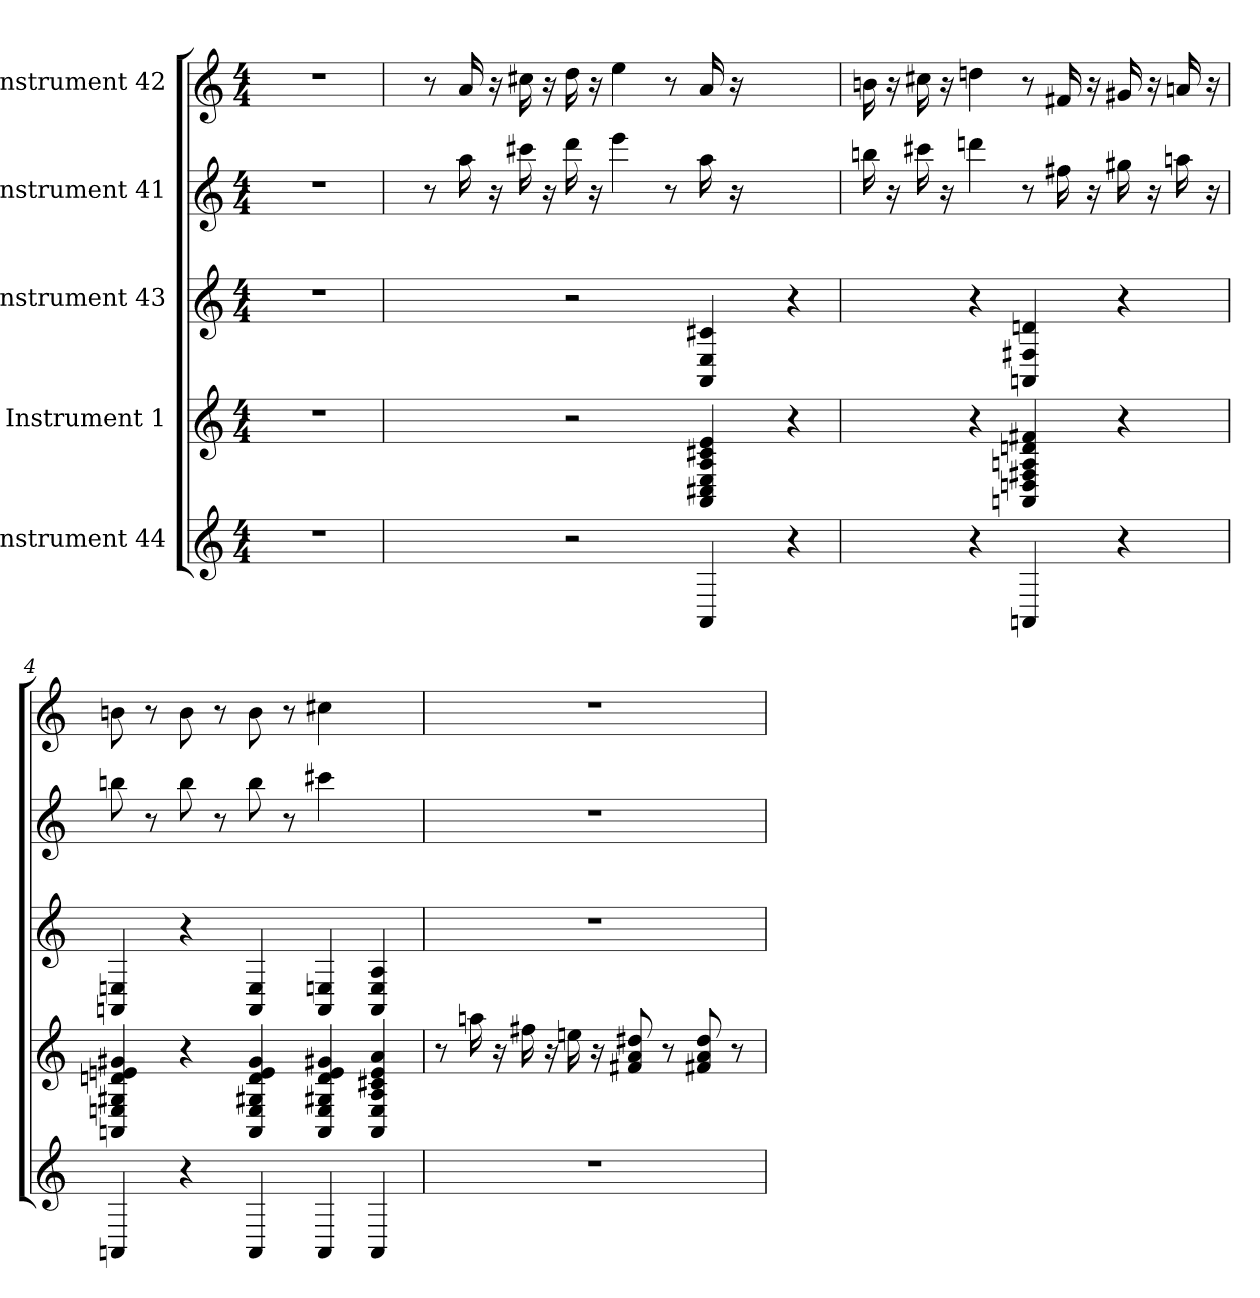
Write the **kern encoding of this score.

**kern	**kern	**kern	**kern	**kern
*part5	*part4	*part3	*part2	*part1
*staff5	*staff4	*staff3	*staff2	*staff1
*I"Instrument 44	*I"Instrument 1	*I"Instrument 43	*I"Instrument 41	*I"Instrument 42
*clefG2	*clefG2	*clefG2	*clefG2	*clefG2
*M4/4	*M4/4	*M4/4	*M4/4	*M4/4
=1	=1	=1	=1	=1
1r	1r	1r	1r	1r
=2	=2	=2	=2	=2
2ryy	2ryy	2ryy	8ryy	8ryy
.	.	.	8r	8r
.	.	.	16aa	16a
.	.	.	16r	16r
.	.	.	16ccc#X	16cc#X
.	.	.	16r	16r
2r	2r	2r	16ddd	16dd
.	.	.	16r	16r
.	.	.	4eee	4ee
.	.	.	8r	8r
4AA	4AA 4C#X 4E 4A 4c#X 4e	4AA 4E 4c#X	16aa	16a
.	.	.	16r	16r
.	.	.	4.ryy	4.ryy
4r	4r	4r	.	.
=3	=3	=3	=3	=3
4ryy	4ryy	4ryy	16bbn	16bn
.	.	.	16r	16r
.	.	.	16ccc#X	16cc#X
.	.	.	16r	16r
4r	4r	4r	4dddn	4ddn
4AAn	4AAn 4Dn 4F#X 4An 4dn 4f#X	4AAn 4F#X 4dn	8r	8r
.	.	.	16ff#X	16f#X
.	.	.	16r	16r
4r	4r	4r	16gg#X	16g#X
.	.	.	16r	16r
.	.	.	16aan	16an
.	.	.	16r	16r
=4	=4	=4	=4	=4
4AAn	4AAn 4En 4G#X 4dn 4en 4g#X	4AAn 4En	8bbn	8bn
.	.	.	8r	8r
4r	4r	4r	8bb	8b
.	.	.	8r	8r
4AA	4AA 4E 4G#X 4d 4e 4g#	4AA 4E	8bb	8b
.	.	.	8r	8r
4AA	4AA 4E 4G#X 4d 4e 4g#X	4AA 4En	4ccc#X	4cc#X
4AA	4AA 4E 4A 4c#X 4e 4a	4AA 4E 4A	4ryy	4ryy
=5	=5	=5	=5	=5
1r	8r	1r	1r	1r
.	16aan	.	.	.
.	16r	.	.	.
.	16ff#X	.	.	.
.	16r	.	.	.
.	16een	.	.	.
.	16r	.	.	.
.	8f#X 8a 8dd#X	.	.	.
.	8r	.	.	.
.	8f#X 8a 8dd#	.	.	.
.	8r	.	.	.
=	=	=	=	=
*-	*-	*-	*-	*-
